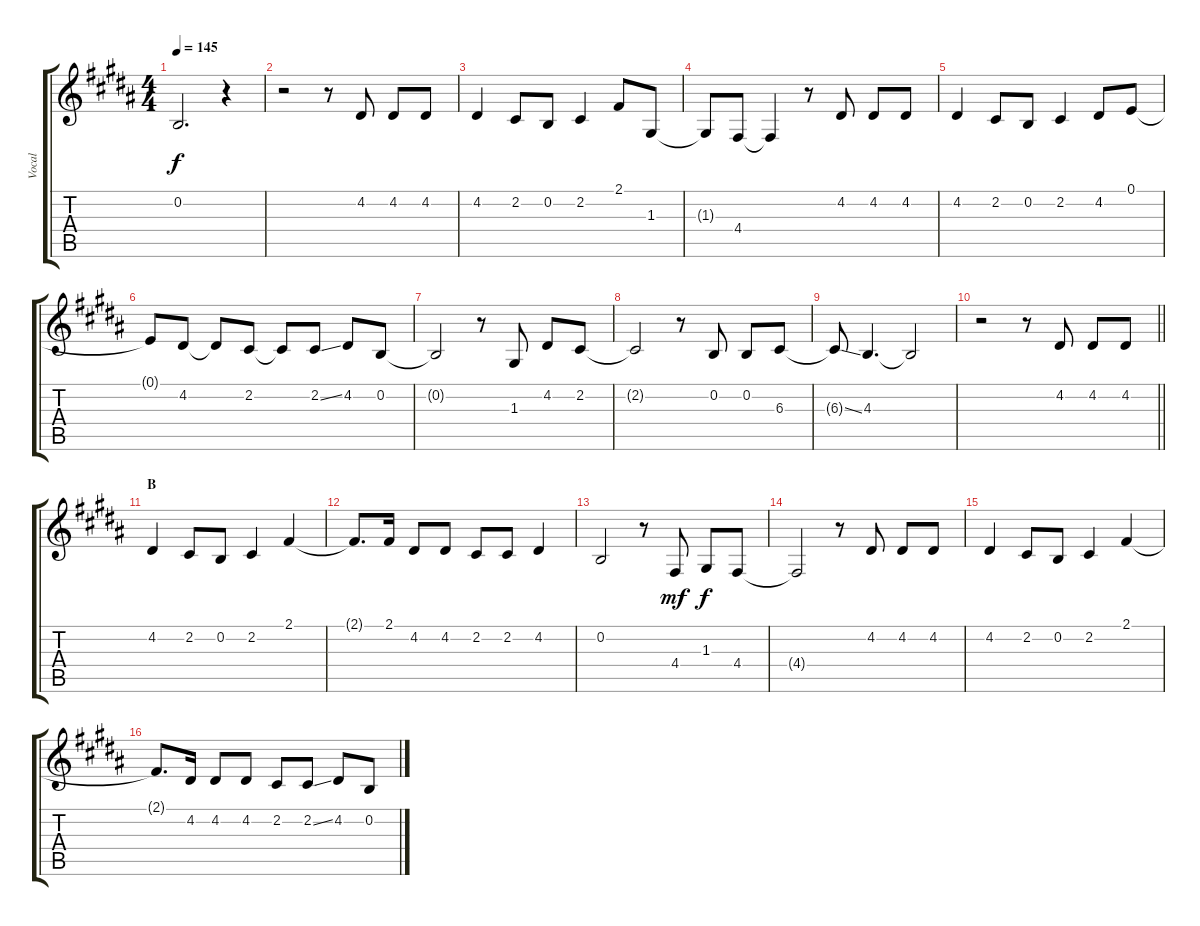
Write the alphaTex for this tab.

\track ("Vocal" "Vocal") {instrument tenorsax}
\staff {score tabs}
\tuning (E4 B3 G3 D3 A2 E2) {hide}
\ts (4 4)
\tempo 145
\clef g2
\ks b
0.2{t}.2{d dy f} r.4 |
r.2 r.8 4.2.8 4.2.8 4.2.8 |
4.2.4 2.2.8 0.2.8 2.2.4 2.1.8 1.3.8 |
1.3{t}.8 4.4.8 4.4{t}.4 r.8 4.2.8 4.2.8 4.2.8 |
4.2.4 2.2.8 0.2.8 2.2.4 4.2.8 0.1.8 |
0.1{t}.8 4.2.8 4.2{t}.8 2.2.8 2.2{t}.8 2.2{ss}.8 4.2.8 0.2.8 |
0.2{t}.2 r.8 1.3.8 4.2.8 2.2.8 |
2.2{t}.2 r.8 0.2.8 0.2.8 6.3.8 |
6.3{ss t}.8 4.3.4{d} 4.3{t}.2 |
\barLineRight lightlight
r.2 r.8 4.2.8 4.2.8 4.2.8 |
\section ("" "B")
4.2.4 2.2.8 0.2.8 2.2.4 2.1.4 |
2.1{t}.8{d} 2.1.16 4.2.8 4.2.8 2.2.8 2.2.8 4.2.4 |
0.2.2 r.8 4.4.8{dy mf} 1.3.8{dy f} 4.4.8 |
4.4{t}.2 r.8 4.2.8 4.2.8 4.2.8 |
4.2.4 2.2.8 0.2.8 2.2.4 2.1.4 |
2.1{t}.8{d} 4.2.16 4.2.8 4.2.8 2.2.8 2.2{ss}.8 4.2.8 0.2.8
